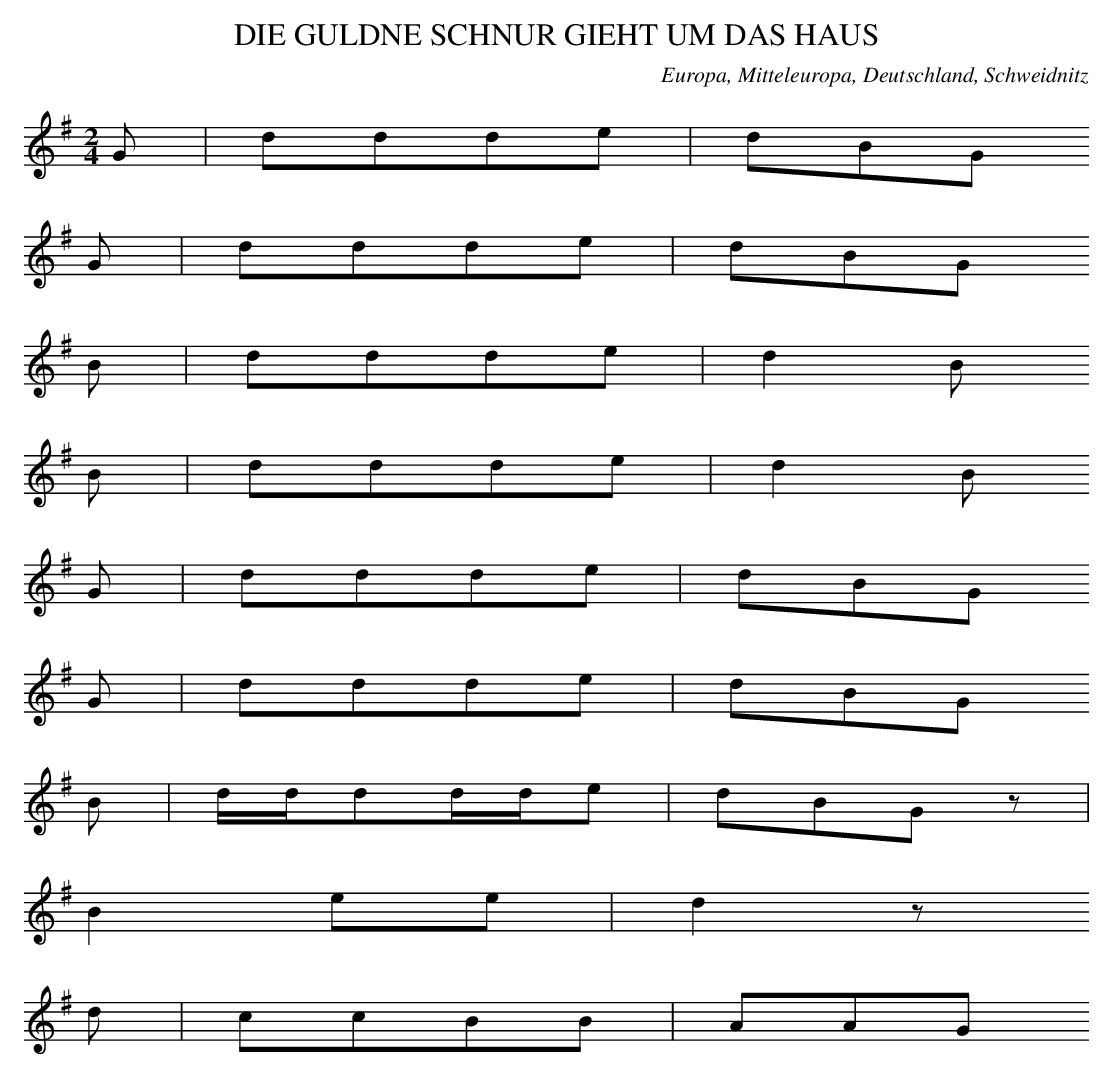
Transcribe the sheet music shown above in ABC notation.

X:1
T: DIE GULDNE SCHNUR GIEHT UM DAS HAUS
O: Europa, Mitteleuropa, Deutschland, Schweidnitz
M: 2/4
L: 1/16
K: G
G2 | d2d2d2e2 | d2B2G2
G2 | d2d2d2e2 | d2B2G2
B2 | d2d2d2e2 | d4B2
B2 | d2d2d2e2 | d4B2
G2 | d2d2d2e2 | d2B2G2
G2 | d2d2d2e2 | d2B2G2
B2 | ddd2dde2 | d2B2G2z2 |
B4e2e2 | d4z2
d2 | c2c2B2B2 | A2A2G2
